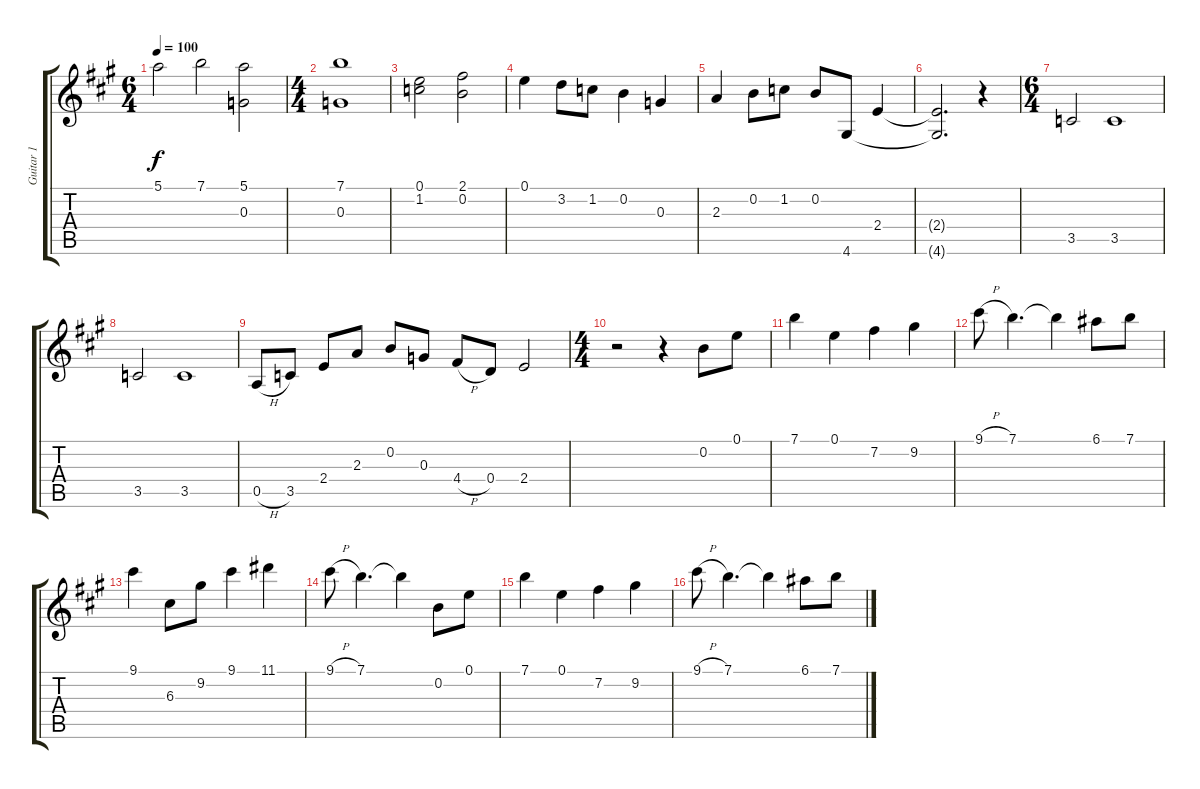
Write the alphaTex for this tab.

\track ("Guitar 1" "Guitar 1") {instrument acousticguitarnylon}
\staff {score tabs}
\tuning (E4 B3 G3 D3 A2 E2) {hide}
\ts (6 4)
\tempo 100
\clef g2
\ks a
5.1.2{dy f} 7.1.2 (5.1 0.3).2 |
\ts (4 4)
(7.1 0.3).1 |
(0.1 1.2).2 (2.1 0.2).2 |
0.1.4 3.2.8 1.2.8 0.2.4 0.3.4 |
2.3.4 0.2.8 1.2.8 0.2.8 4.6.8 2.4.4 |
(2.4{t} 4.6{t}).2{d} r.4 |
\ts (6 4)
3.5.2 3.5.1 |
3.5.2 3.5.1 |
0.5{h}.8 3.5.8 2.4.8 2.3.8 0.2.8 0.3.8 4.4{h}.8 0.4.8 2.4.2 |
\ts (4 4)
r.2 r.4 0.2.8 0.1.8 |
7.1.4 0.1.4 7.2.4 9.2.4 |
9.1{h}.8 7.1.4{d} 7.1{t}.4 6.1.8 7.1.8 |
9.1.4 6.3.8 9.2.8 9.1.4 11.1.4 |
9.1{h}.8 7.1.4{d} 7.1{t}.4 0.2.8 0.1.8 |
7.1.4 0.1.4 7.2.4 9.2.4 |
9.1{h}.8 7.1.4{d} 7.1{t}.4 6.1.8 7.1.8
